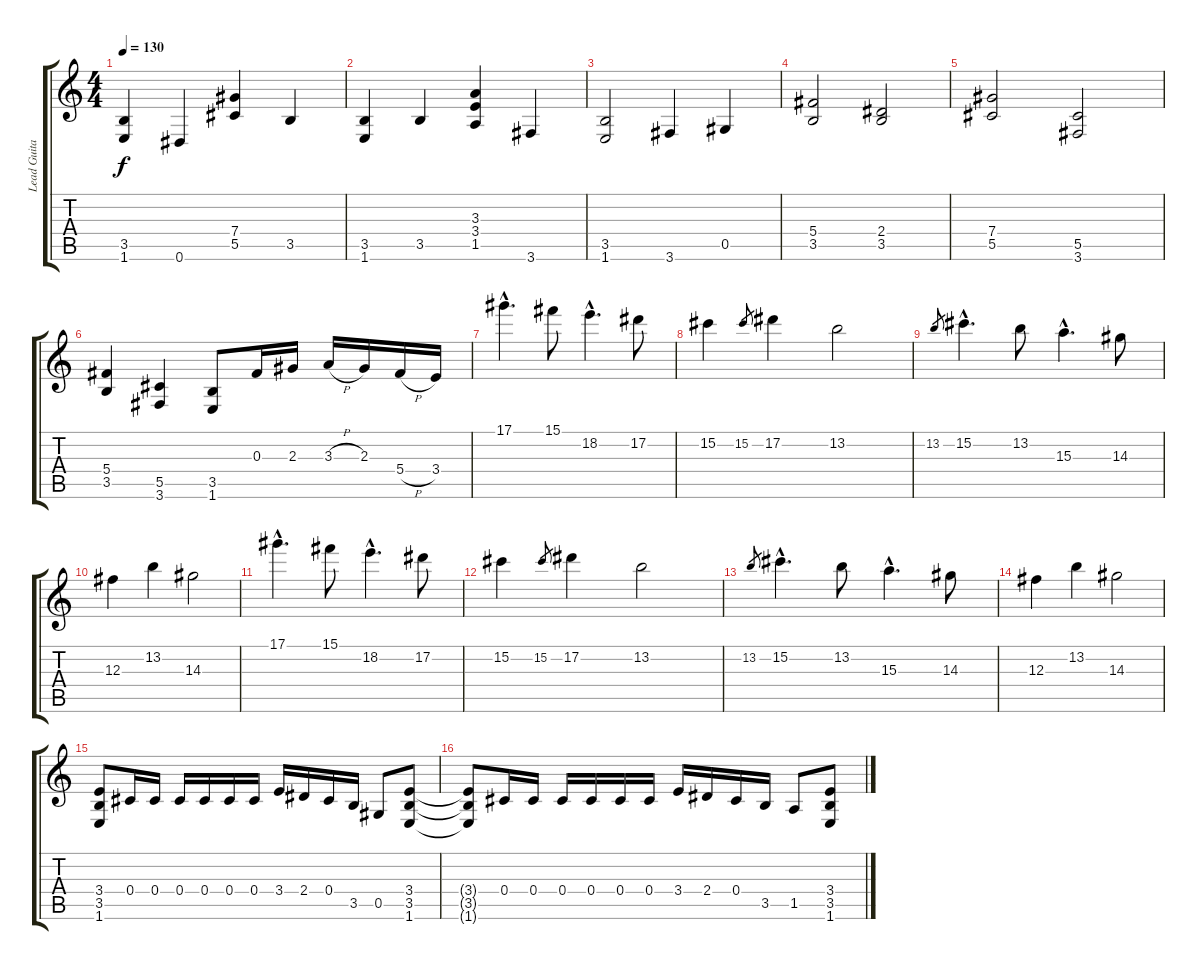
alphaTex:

\track ("Lead Guitar I" "Lead Guita") {instrument distortionguitar}
\staff {score tabs}
\tuning (Eb4 Bb3 Gb3 Db3 Ab2 Eb2) {hide}
\ts (4 4)
\tempo 130
\clef g2
\ks c
(3.5 1.6).4{dy f} 0.6.4 (7.4 5.5).4 3.5.4 |
(3.5 1.6).4 3.5.4 (3.3 3.4 1.5).4 3.6.4 |
(3.5 1.6).2 3.6.4 0.5.4 |
(5.4 3.5).2 (2.4 3.5).2 |
(7.4 5.5).2 (5.5 3.6).2 |
(5.4 3.5).4 (5.5 3.6).4 (3.5 1.6).8 0.3.16 2.3.16 3.3{h}.16 2.3.16 5.4{h}.16 3.4.16 |
17.1{hac}.4{d} 15.1.8 18.2{hac}.4{d} 17.2.8 |
15.2.4 15.2.8{gr} 17.2.4 13.2.2 |
13.2.8{gr} 15.2{hac}.4{d} 13.2.8 15.3{hac}.4{d} 14.3.8 |
12.3.4 13.2.4 14.3.2 |
17.1{hac}.4{d} 15.1.8 18.2{hac}.4{d} 17.2.8 |
15.2.4 15.2.8{gr} 17.2.4 13.2.2 |
13.2.8{gr} 15.2{hac}.4{d} 13.2.8 15.3{hac}.4{d} 14.3.8 |
12.3.4 13.2.4 14.3.2 |
(3.4 3.5 1.6).8 0.4.16 0.4.16 0.4.16 0.4.16 0.4.16 0.4.16 3.4.16 2.4.16 0.4.16 3.5.16 0.5.8 (3.4 3.5 1.6).8 |
(3.4{t} 3.5{t} 1.6{t}).8 0.4.16 0.4.16 0.4.16 0.4.16 0.4.16 0.4.16 3.4.16 2.4.16 0.4.16 3.5.16 1.5.8 (3.4 3.5 1.6).8
